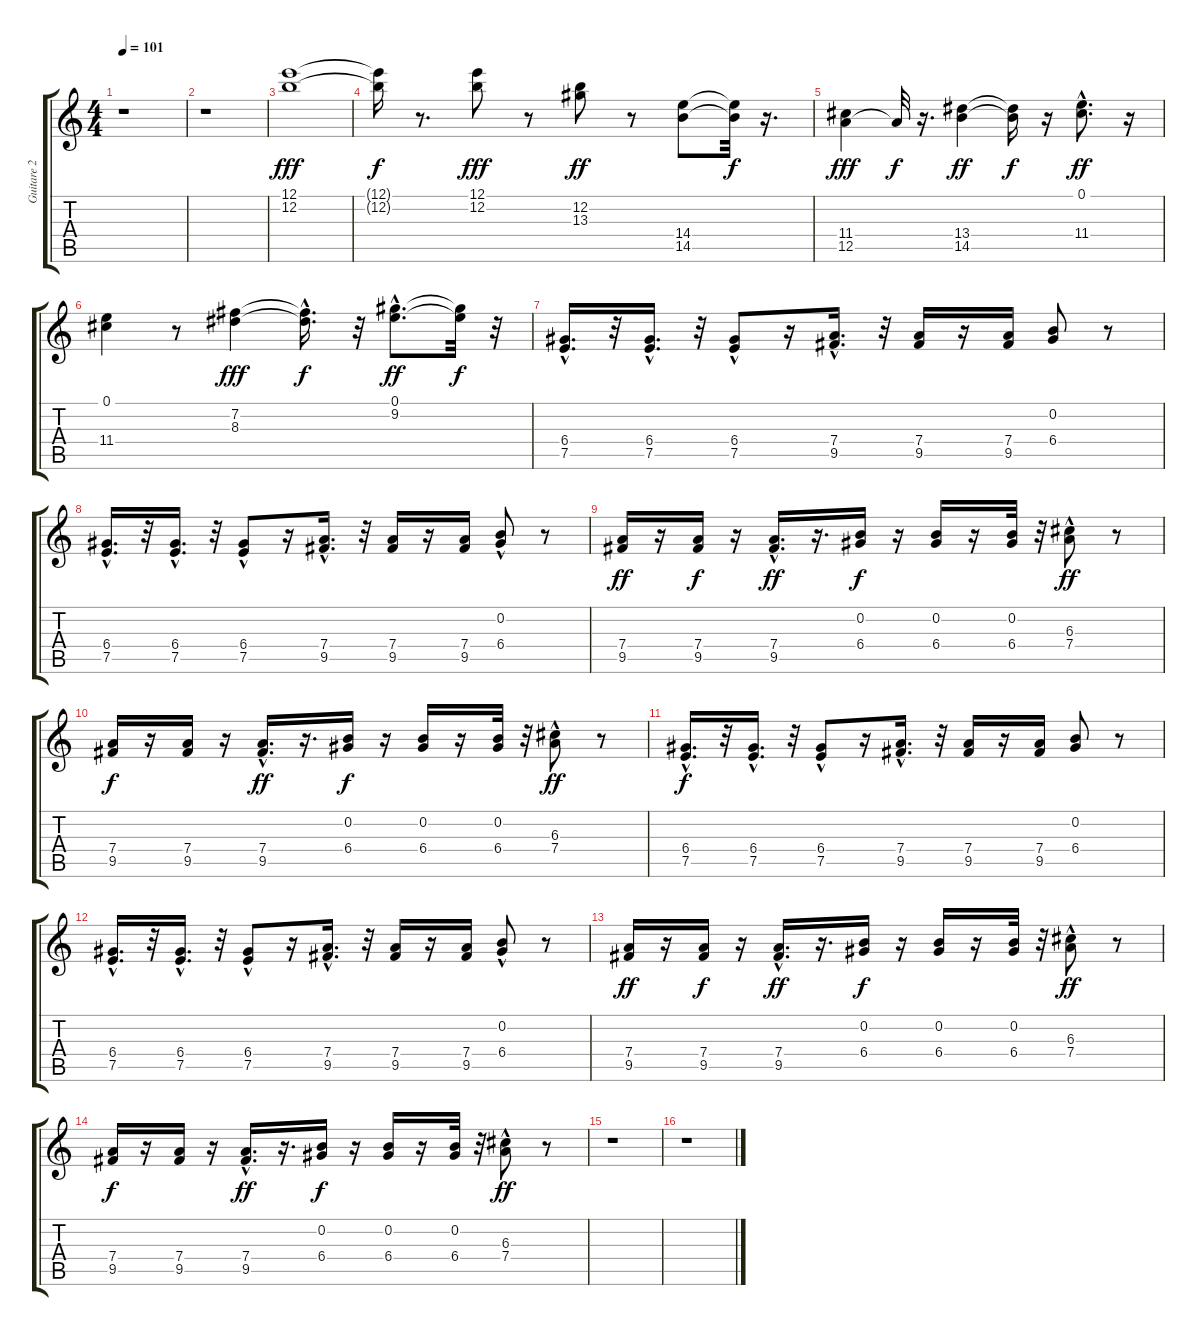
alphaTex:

\track ("Guitare 2" "Guitare 2") {instrument overdrivenguitar}
\staff {score tabs}
\tuning (E4 B3 G3 D3 A2 E2) {hide}
\ts (4 4)
\tempo 101
\clef g2
\ks c
r.1{dy ff} |
r.1 |
(12.1 12.2).1{dy fff} |
(12.1{t} 12.2{t}).16{dy f} r.8{d} (12.1 12.2).8{dy fff volume 16} r.8 (12.2 13.3).8{dy ff} r.8 (14.4 14.5).8 (14.4{t} 14.5{t}).32{dy f} r.16{d} |
(11.4 12.5).4{dy fff} 12.5{t}.32{dy f} r.16{d} (13.4 14.5).4{dy ff} (13.4{t} 14.5{t}).16{dy f} r.16 (0.1{hac} 11.4{hac}).8{d dy ff} r.16 |
(0.1 11.4).4 r.8 (7.2 8.3).4{dy fff} (7.2{t} 8.3{hac t}).16{d dy f} r.32 (0.1{hac} 9.2{hac}).8{d dy ff} (0.1{t} 9.2{t}).32{dy f} r.32 |
(6.4{hac} 7.5{hac}).16{d} r.32 (6.4{hac} 7.5{hac}).16{d} r.32 (6.4{hac} 7.5).8 r.16 (7.4 9.5{hac}).16{d} r.32 (7.4 9.5).16 r.16 (7.4 9.5).16 (0.2 6.4).8 r.8 |
(6.4 7.5{hac}).16{d} r.32 (6.4 7.5{hac}).16{d} r.32 (6.4{hac} 7.5).8 r.16 (7.4{hac} 9.5).16{d} r.32 (7.4 9.5).16 r.16 (7.4 9.5).16 (0.2{hac} 6.4).8 r.8 |
(7.4 9.5).16{dy ff} r.16 (7.4 9.5).16{dy f} r.16 (7.4{hac} 9.5{hac}).16{d dy ff} r.16{d} (0.2 6.4).16{dy f} r.16 (0.2 6.4).16 r.16 (0.2 6.4).32 r.32 (6.3{hac} 7.4).8{dy ff} r.8 |
(7.4 9.5).16{dy f} r.16 (7.4 9.5).16 r.16 (7.4 9.5{hac}).16{d dy ff} r.16{d} (0.2 6.4).16{dy f} r.16 (0.2 6.4).16 r.16 (0.2 6.4).32 r.32 (6.3{hac} 7.4).8{dy ff} r.8 |
(6.4{hac} 7.5{hac}).16{d dy f} r.32 (6.4{hac} 7.5{hac}).16{d} r.32 (6.4{hac} 7.5).8 r.16 (7.4 9.5{hac}).16{d} r.32 (7.4 9.5).16 r.16 (7.4 9.5).16 (0.2 6.4).8 r.8 |
(6.4 7.5{hac}).16{d} r.32 (6.4 7.5{hac}).16{d} r.32 (6.4{hac} 7.5).8 r.16 (7.4{hac} 9.5).16{d} r.32 (7.4 9.5).16 r.16 (7.4 9.5).16 (0.2{hac} 6.4).8 r.8 |
(7.4 9.5).16{dy ff} r.16 (7.4 9.5).16{dy f} r.16 (7.4{hac} 9.5{hac}).16{d dy ff} r.16{d} (0.2 6.4).16{dy f} r.16 (0.2 6.4).16 r.16 (0.2 6.4).32 r.32 (6.3{hac} 7.4).8{dy ff} r.8 |
(7.4 9.5).16{dy f} r.16 (7.4 9.5).16 r.16 (7.4 9.5{hac}).16{d dy ff} r.16{d} (0.2 6.4).16{dy f} r.16 (0.2 6.4).16 r.16 (0.2 6.4).32 r.32 (6.3{hac} 7.4).8{dy ff} r.8 |
r.1 |
r.1
